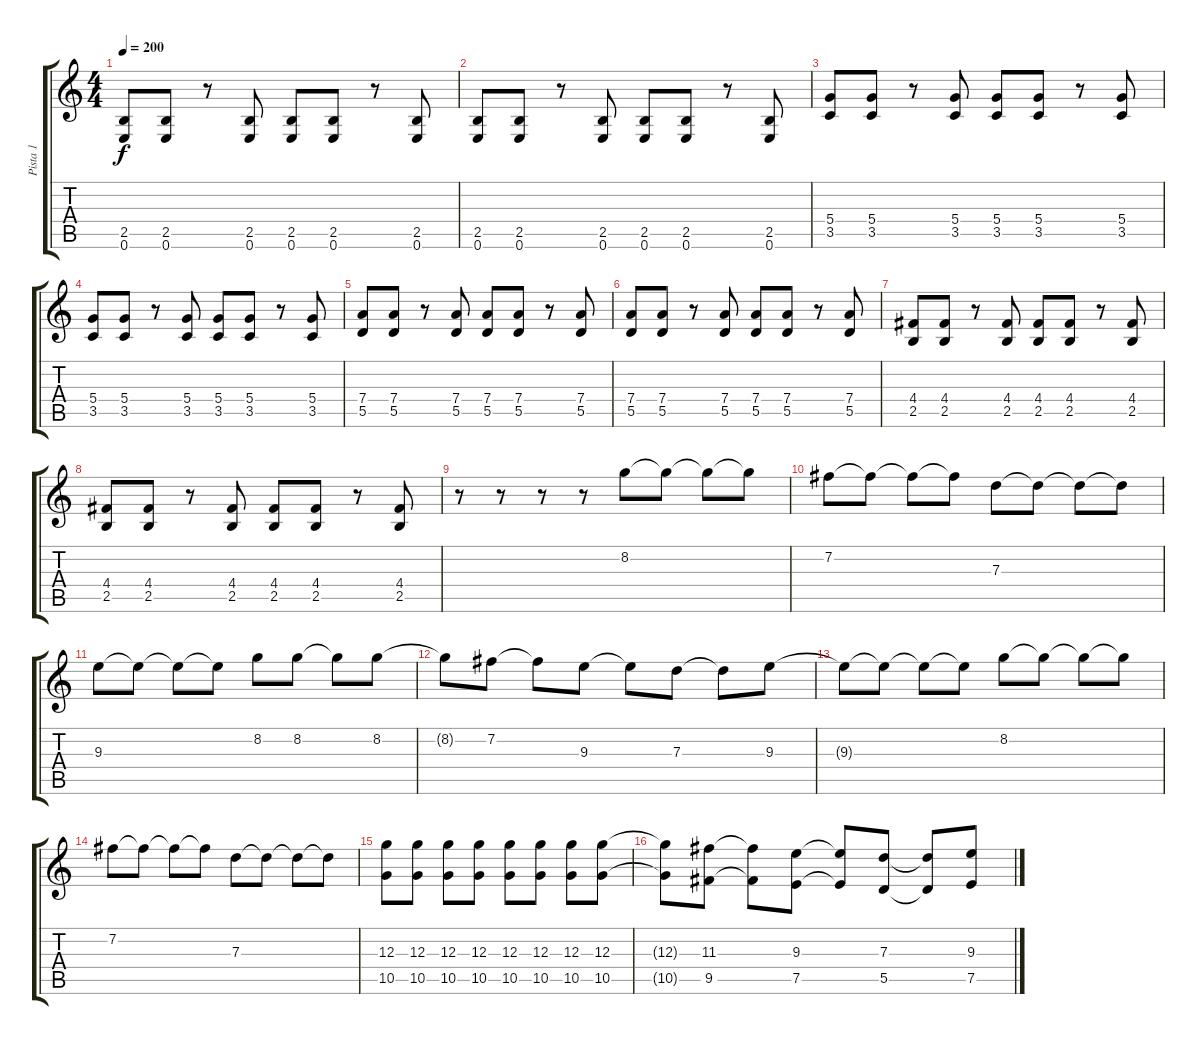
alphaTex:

\track ("Pista 1" "Pista 1") {instrument distortionguitar}
\staff {score tabs}
\tuning (E4 B3 G3 D3 A2 E2) {hide}
\ts (4 4)
\tempo 200
\clef g2
\ks c
(2.5 0.6).8{dy f} (2.5 0.6).8 r.8 (2.5 0.6).8 (2.5 0.6).8 (2.5 0.6).8 r.8 (2.5 0.6).8 |
(2.5 0.6).8 (2.5 0.6).8 r.8 (2.5 0.6).8 (2.5 0.6).8 (2.5 0.6).8 r.8 (2.5 0.6).8 |
(5.4 3.5).8 (5.4 3.5).8 r.8 (5.4 3.5).8 (5.4 3.5).8 (5.4 3.5).8 r.8 (5.4 3.5).8 |
(5.4 3.5).8 (5.4 3.5).8 r.8 (5.4 3.5).8 (5.4 3.5).8 (5.4 3.5).8 r.8 (5.4 3.5).8 |
(7.4 5.5).8 (7.4 5.5).8 r.8 (7.4 5.5).8 (7.4 5.5).8 (7.4 5.5).8 r.8 (7.4 5.5).8 |
(7.4 5.5).8 (7.4 5.5).8 r.8 (7.4 5.5).8 (7.4 5.5).8 (7.4 5.5).8 r.8 (7.4 5.5).8 |
(4.4 2.5).8 (4.4 2.5).8 r.8 (4.4 2.5).8 (4.4 2.5).8 (4.4 2.5).8 r.8 (4.4 2.5).8 |
(4.4 2.5).8 (4.4 2.5).8 r.8 (4.4 2.5).8 (4.4 2.5).8 (4.4 2.5).8 r.8 (4.4 2.5).8 |
r.8 r.8 r.8 r.8 8.2.8 8.2{t}.8 8.2{t}.8 8.2{t}.8 |
7.2.8 7.2{t}.8 7.2{t}.8 7.2{t}.8 7.3.8 7.3{t}.8 7.3{t}.8 7.3{t}.8 |
9.3.8 9.3{t}.8 9.3{t}.8 9.3{t}.8 8.2.8 8.2.8 8.2{t}.8 8.2.8 |
8.2{t}.8 7.2.8 7.2{t}.8 9.3.8 9.3{t}.8 7.3.8 7.3{t}.8 9.3.8 |
9.3{t}.8 9.3{t}.8 9.3{t}.8 9.3{t}.8 8.2.8 8.2{t}.8 8.2{t}.8 8.2{t}.8 |
7.2.8 7.2{t}.8 7.2{t}.8 7.2{t}.8 7.3.8 7.3{t}.8 7.3{t}.8 7.3{t}.8 |
(12.3 10.5).8 (12.3 10.5).8 (12.3 10.5).8 (12.3 10.5).8 (12.3 10.5).8 (12.3 10.5).8 (12.3 10.5).8 (12.3 10.5).8 |
(12.3{t} 10.5{t}).8 (11.3 9.5).8 (11.3{t} 9.5{t}).8 (9.3 7.5).8 (9.3{t} 7.5{t}).8 (7.3 5.5).8 (7.3{t} 5.5{t}).8 (9.3 7.5).8
